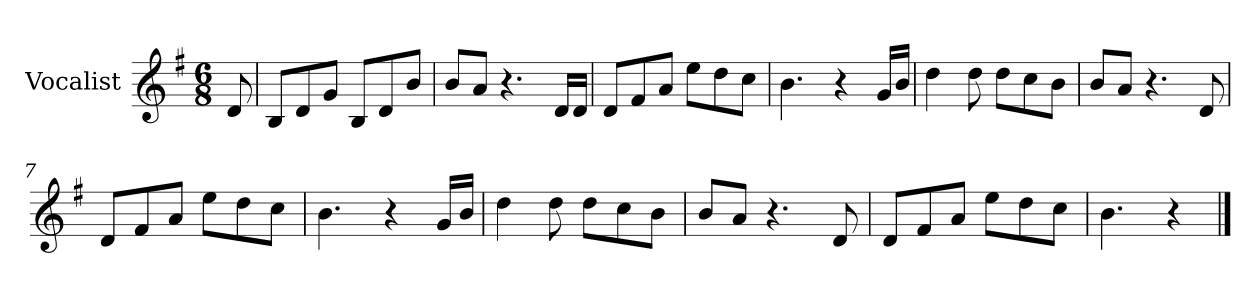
**kern
*part1
*staff1
*I"Vocalist
*k[f#]
*G:
*M6/8
=
8d
=1
8BL
8d
8gJ
8BL
8d
8bJ
=2
8bL
8aJ
4.r
16dLL
16dJJ
=3
8dL
8f#
8aJ
8eeL
8dd
8ccJ
=4
4.b
4r
16gLL
16bJJ
=5
4dd
8dd
8ddL
8cc
8bJ
=6
8bL
8aJ
4.r
8d
=7
8dL
8f#
8aJ
8eeL
8dd
8ccJ
=8
4.b
4r
16gLL
16bJJ
=9
4dd
8dd
8ddL
8cc
8bJ
=10
8bL
8aJ
4.r
8d
=11
8dL
8f#
8aJ
8eeL
8dd
8ccJ
=12
4.b
4r
==
*-
